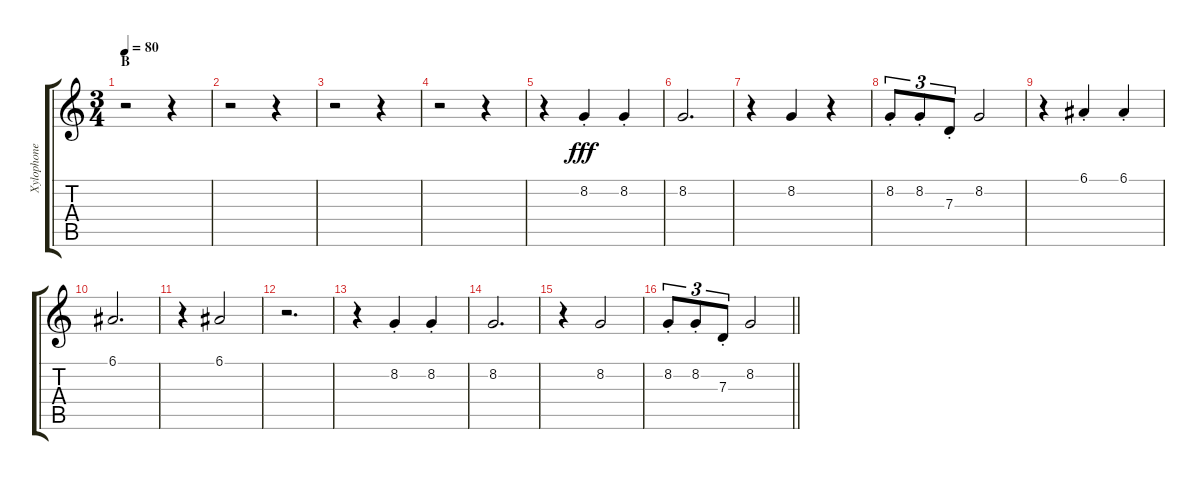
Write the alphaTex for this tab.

\track ("Xylophone" "Xylophone") {instrument xylophone}
\staff {score tabs}
\tuning (E4 B3 G3 D3 A2 E2) {hide}
\ts (3 4)
\section ("" "B")
\tempo 80
\clef g2
\ks c
r.2{dy fff} r.4 |
r.2 r.4 |
r.2 r.4 |
r.2 r.4 |
r.4 8.2{st}.4 8.2{st}.4 |
8.2.2{d} |
r.4 8.2.4 r.4 |
8.2{st}.8{tu (3 2)} 8.2{st}.8{tu (3 2)} 7.3{st}.8{tu (3 2)} 8.2.2 |
r.4 6.1{st}.4 6.1{st}.4 |
6.1.2{d} |
r.4 6.1.2 |
r.2{d} |
r.4 8.2{st}.4 8.2{st}.4 |
8.2.2{d} |
r.4 8.2.2 |
\barLineRight lightlight
8.2{st}.8{tu (3 2)} 8.2{st}.8{tu (3 2)} 7.3{st}.8{tu (3 2)} 8.2.2
